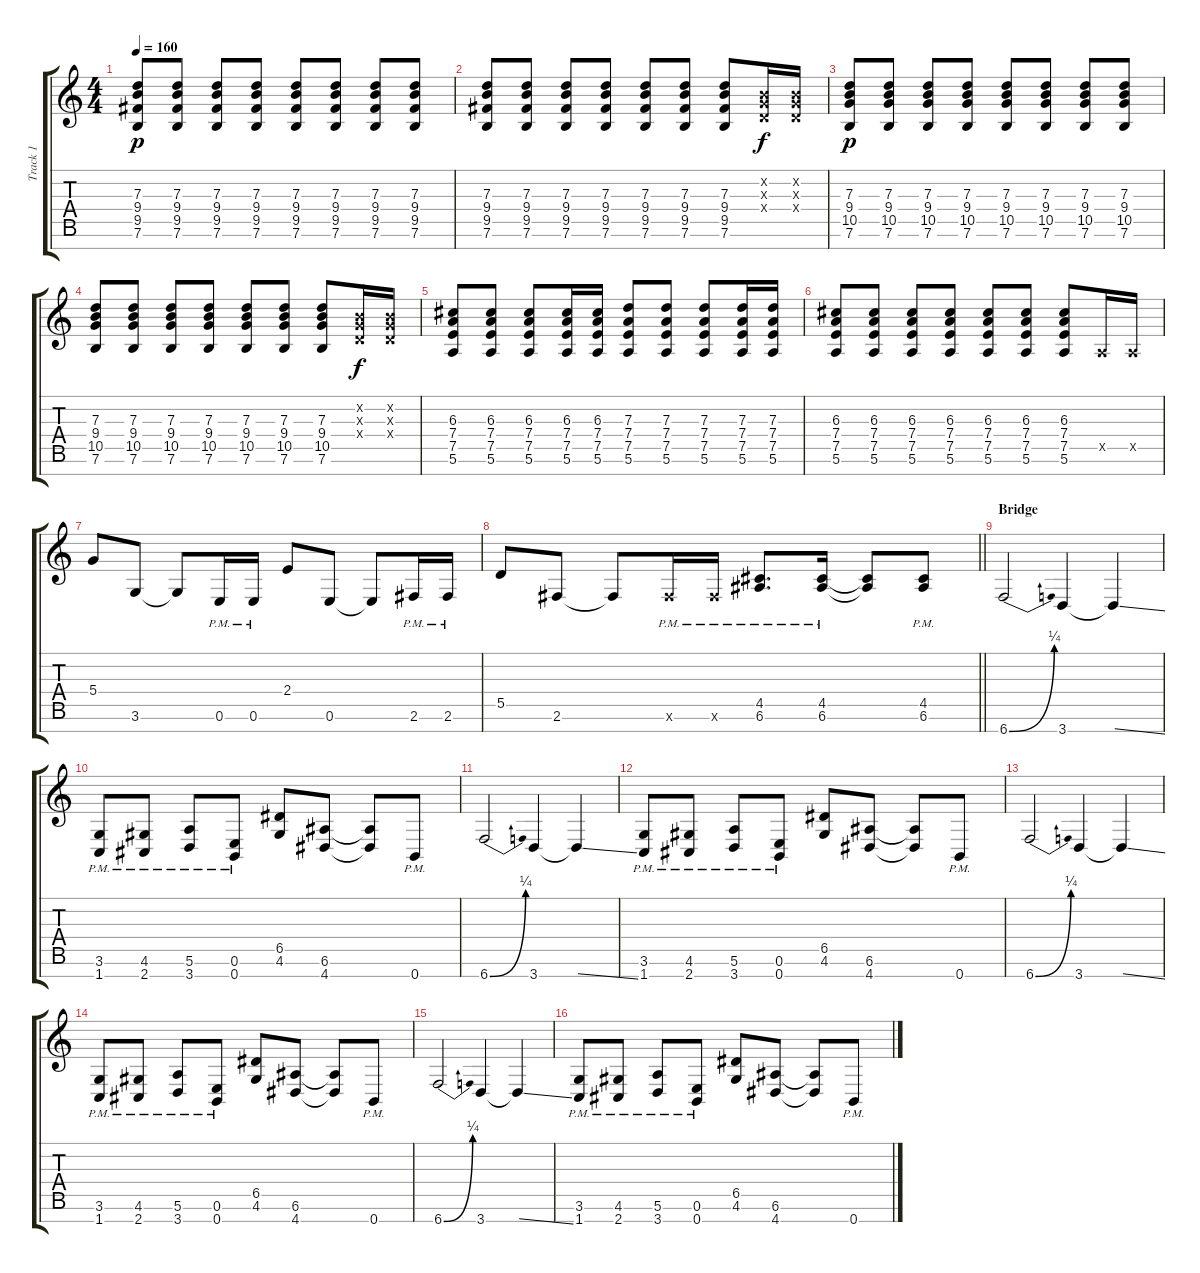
\track ("Track 1" "Track 1") {instrument distortionguitar}
\staff {score tabs}
\tuning (E4 B3 G3 D3 A2 E2 B1) {hide}
\ts (4 4)
\tempo 160
\clef g2
\ks c
(7.3 9.4 9.5 7.6).8{dy p} (7.3 9.4 9.5 7.6).8 (7.3 9.4 9.5 7.6).8 (7.3 9.4 9.5 7.6).8 (7.3 9.4 9.5 7.6).8 (7.3 9.4 9.5 7.6).8 (7.3 9.4 9.5 7.6).8 (7.3 9.4 9.5 7.6).8 |
(7.3 9.4 9.5 7.6).8 (7.3 9.4 9.5 7.6).8 (7.3 9.4 9.5 7.6).8 (7.3 9.4 9.5 7.6).8 (7.3 9.4 9.5 7.6).8 (7.3 9.4 9.5 7.6).8 (7.3 9.4 9.5 7.6).8 (0.2{x} 0.3{x} 0.4{x}).16{dy f} (0.2{x} 0.3{x} 0.4{x}).16 |
(7.3 9.4 10.5 7.6).8{dy p} (7.3 9.4 10.5 7.6).8 (7.3 9.4 10.5 7.6).8 (7.3 9.4 10.5 7.6).8 (7.3 9.4 10.5 7.6).8 (7.3 9.4 10.5 7.6).8 (7.3 9.4 10.5 7.6).8 (7.3 9.4 10.5 7.6).8 |
(7.3 9.4 10.5 7.6).8 (7.3 9.4 10.5 7.6).8 (7.3 9.4 10.5 7.6).8 (7.3 9.4 10.5 7.6).8 (7.3 9.4 10.5 7.6).8 (7.3 9.4 10.5 7.6).8 (7.3 9.4 10.5 7.6).8 (0.2{x} 0.3{x} 0.4{x}).16{dy f} (0.2{x} 0.3{x} 0.4{x}).16 |
(6.3 7.4 7.5 5.6).8 (6.3 7.4 7.5 5.6).8 (6.3 7.4 7.5 5.6).8 (6.3 7.4 7.5 5.6).16 (6.3 7.4 7.5 5.6).16 (7.3 7.4 7.5 5.6).8 (7.3 7.4 7.5 5.6).8 (7.3 7.4 7.5 5.6).8 (7.3 7.4 7.5 5.6).16 (7.3 7.4 7.5 5.6).16 |
(6.3 7.4 7.5 5.6).8 (6.3 7.4 7.5 5.6).8 (6.3 7.4 7.5 5.6).8 (6.3 7.4 7.5 5.6).8 (6.3 7.4 7.5 5.6).8 (6.3 7.4 7.5 5.6).8 (6.3 7.4 7.5 5.6).8 0.5{x}.16 0.5{x}.16 |
5.4.8 3.6.8 3.6{t}.8 0.6{pm}.16 0.6{pm}.16 2.4.8 0.6.8 0.6{t}.8 2.6{pm}.16 2.6{pm}.16 |
\barLineRight lightlight
5.5.8 2.6.8 2.6{t}.8 2.6{pm x}.16 2.6{pm x}.16 (4.5{pm} 6.6{pm}).8{d} (4.5{pm} 6.6{pm}).16 (4.5{t} 6.6{t}).8 (4.5{pm} 6.6{pm}).8 |
\section ("" "Bridge")
6.7{be (bend 0 0 60 1)}.2 3.7.4 3.7{ss t}.4 |
(3.6{pm} 1.7{pm}).8 (4.6{pm} 2.7{pm}).8 (5.6{pm} 3.7{pm}).8 (0.6{pm} 0.7{pm}).8 (6.5 4.6).8 (6.6 4.7).8 (6.6{t} 4.7{t}).8 0.7{pm}.8 |
6.7{be (bend 0 0 60 1)}.2 3.7.4 3.7{ss t}.4 |
(3.6{pm} 1.7{pm}).8 (4.6{pm} 2.7{pm}).8 (5.6{pm} 3.7{pm}).8 (0.6{pm} 0.7{pm}).8 (6.5 4.6).8 (6.6 4.7).8 (6.6{t} 4.7{t}).8 0.7{pm}.8 |
6.7{be (bend 0 0 60 1)}.2 3.7.4 3.7{ss t}.4 |
(3.6{pm} 1.7{pm}).8 (4.6{pm} 2.7{pm}).8 (5.6{pm} 3.7{pm}).8 (0.6{pm} 0.7{pm}).8 (6.5 4.6).8 (6.6 4.7).8 (6.6{t} 4.7{t}).8 0.7{pm}.8 |
6.7{be (bend 0 0 60 1)}.2 3.7.4 3.7{ss t}.4 |
(3.6{pm} 1.7{pm}).8 (4.6{pm} 2.7{pm}).8 (5.6{pm} 3.7{pm}).8 (0.6{pm} 0.7{pm}).8 (6.5 4.6).8 (6.6 4.7).8 (6.6{t} 4.7{t}).8 0.7{pm}.8
